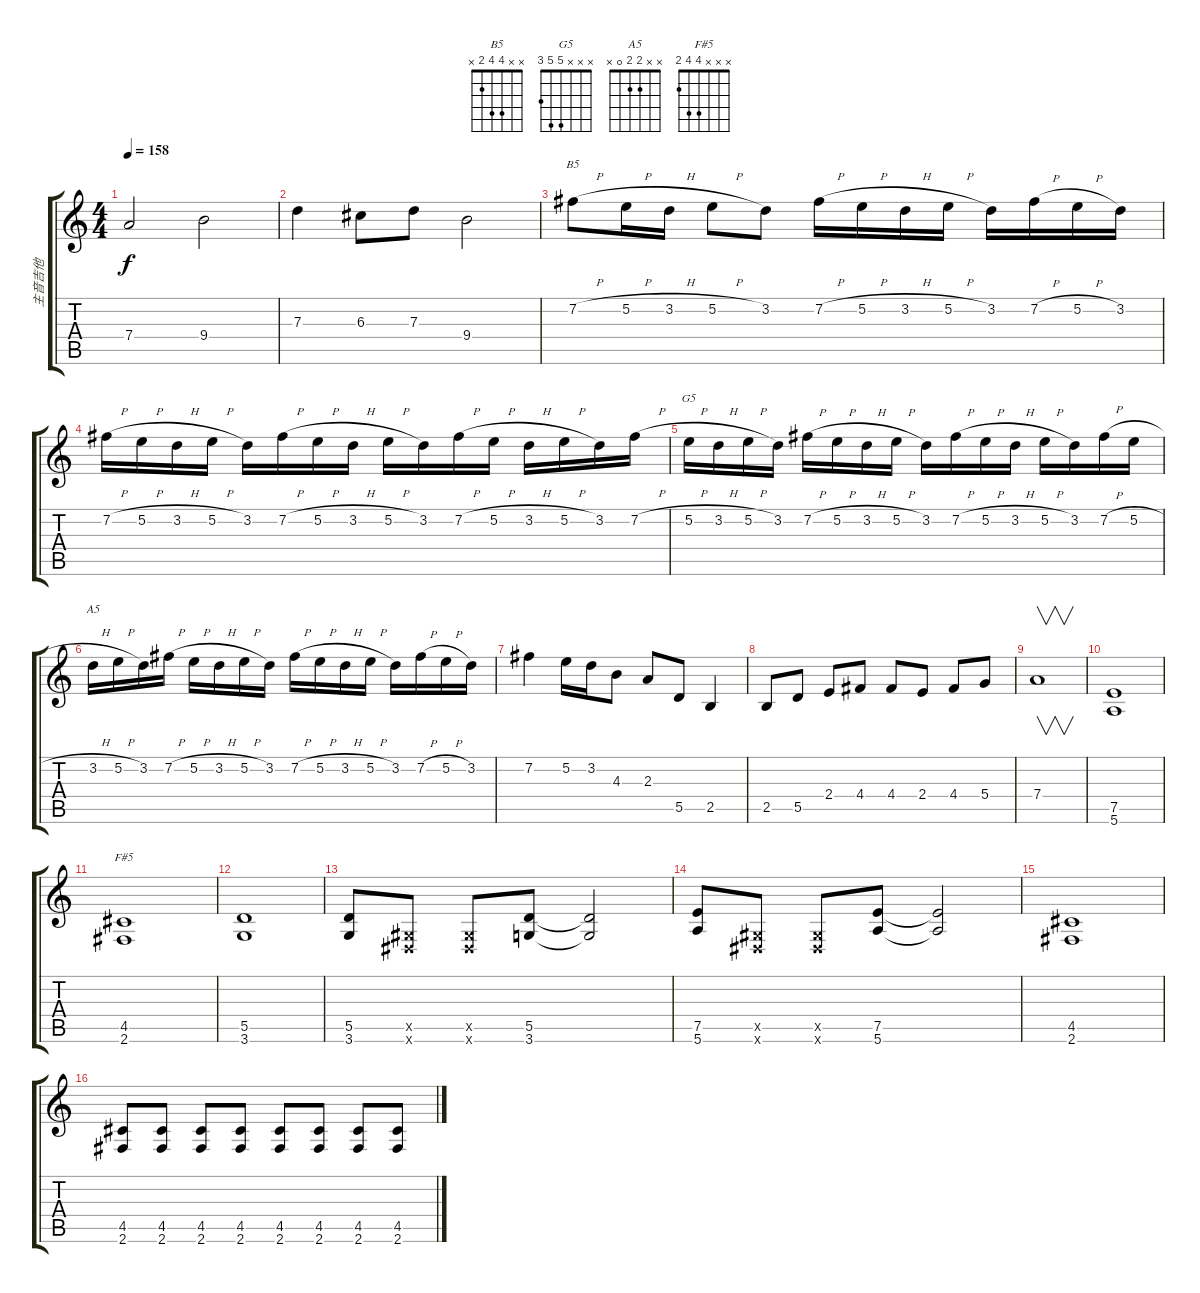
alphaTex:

\track ("主音吉他" "主音吉他") {instrument distortionguitar}
\staff {score tabs}
\tuning (E4 B3 G3 D3 A2 E2) {hide}
\chord ("B5" x x 4 4 2 x)
\chord ("G5" x x x 5 5 3)
\chord ("A5" x x 2 2 0 x)
\chord ("F#5" x x x 4 4 2)
\ts (4 4)
\tempo 158
\clef g2
\ks c
7.4.2{dy f} 9.4.2 |
7.3.4 6.3.8 7.3.8 9.4.2 |
7.2{h}.8{ch "B5"} 5.2{h}.16 3.2{h}.16 5.2{h}.8 3.2.8 7.2{h}.16 5.2{h}.16 3.2{h}.16 5.2{h}.16 3.2.16 7.2{h}.16 5.2{h}.16 3.2.16 |
7.2{h}.16 5.2{h}.16 3.2{h}.16 5.2{h}.16 3.2.16 7.2{h}.16 5.2{h}.16 3.2{h}.16 5.2{h}.16 3.2.16 7.2{h}.16 5.2{h}.16 3.2{h}.16 5.2{h}.16 3.2.16 7.2{h}.16 |
5.2{h}.16{ch "G5"} 3.2{h}.16 5.2{h}.16 3.2.16 7.2{h}.16 5.2{h}.16 3.2{h}.16 5.2{h}.16 3.2.16 7.2{h}.16 5.2{h}.16 3.2{h}.16 5.2{h}.16 3.2.16 7.2{h}.16 5.2{h}.16 |
3.2{h}.16{ch "A5"} 5.2{h}.16 3.2.16 7.2{h}.16 5.2{h}.16 3.2{h}.16 5.2{h}.16 3.2.16 7.2{h}.16 5.2{h}.16 3.2{h}.16 5.2{h}.16 3.2.16 7.2{h}.16 5.2{h}.16 3.2.16 |
7.2.4 5.2.16 3.2.16 4.3.8 2.3.8 5.5.8 2.5.4 |
2.5.8 5.5.8 2.4.8 4.4.8 4.4.8 2.4.8 4.4.8 5.4.8 |
7.4.1{v} |
(7.5 5.6).1 |
(4.5 2.6).1{ch "F#5"} |
(5.5 3.6).1 |
(5.5 3.6).8 (-1.5{x} -1.6{x}).8 (-1.5{x} -1.6{x}).8 (5.5 3.6).8 (5.5{t} 3.6{t}).2 |
(7.5 5.6).8 (-1.5{x} -1.6{x}).8 (-1.5{x} -1.6{x}).8 (7.5 5.6).8 (7.5{t} 5.6{t}).2 |
(4.5 2.6).1 |
(4.5 2.6).8 (4.5 2.6).8 (4.5 2.6).8 (4.5 2.6).8 (4.5 2.6).8 (4.5 2.6).8 (4.5 2.6).8 (4.5 2.6).8
